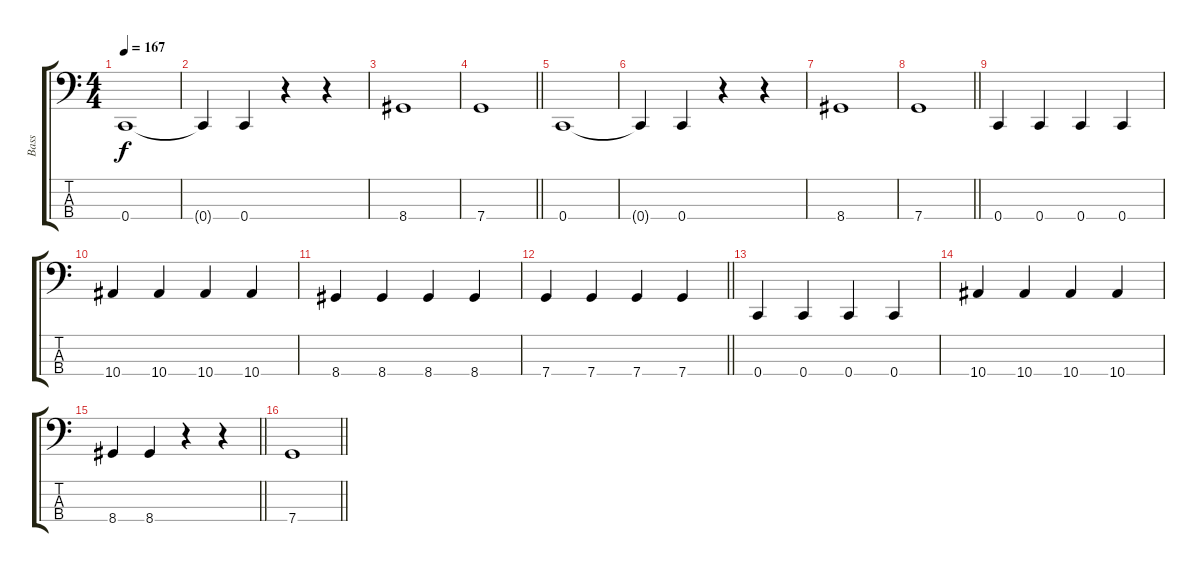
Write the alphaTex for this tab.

\track ("Bass" "Bass") {instrument electricbassfinger}
\staff {score tabs}
\tuning (F2 C2 G1 C1) {hide}
\ts (4 4)
\section ("" "")
\tempo 167
\clef f4
\ks c
0.4.1{dy f} |
0.4{t}.4 0.4.4 r.4 r.4 |
8.4.1 |
\barLineRight lightlight
7.4.1 |
0.4.1 |
0.4{t}.4 0.4.4 r.4 r.4 |
8.4.1 |
\barLineRight lightlight
7.4.1 |
\section ("" "")
0.4.4 0.4.4 0.4.4 0.4.4 |
10.4.4 10.4.4 10.4.4 10.4.4 |
8.4.4 8.4.4 8.4.4 8.4.4 |
\barLineRight lightlight
7.4.4 7.4.4 7.4.4 7.4.4 |
0.4.4 0.4.4 0.4.4 0.4.4 |
10.4.4 10.4.4 10.4.4 10.4.4 |
\barLineRight lightlight
8.4.4 8.4.4 r.4 r.4 |
\barLineRight lightlight
7.4.1
